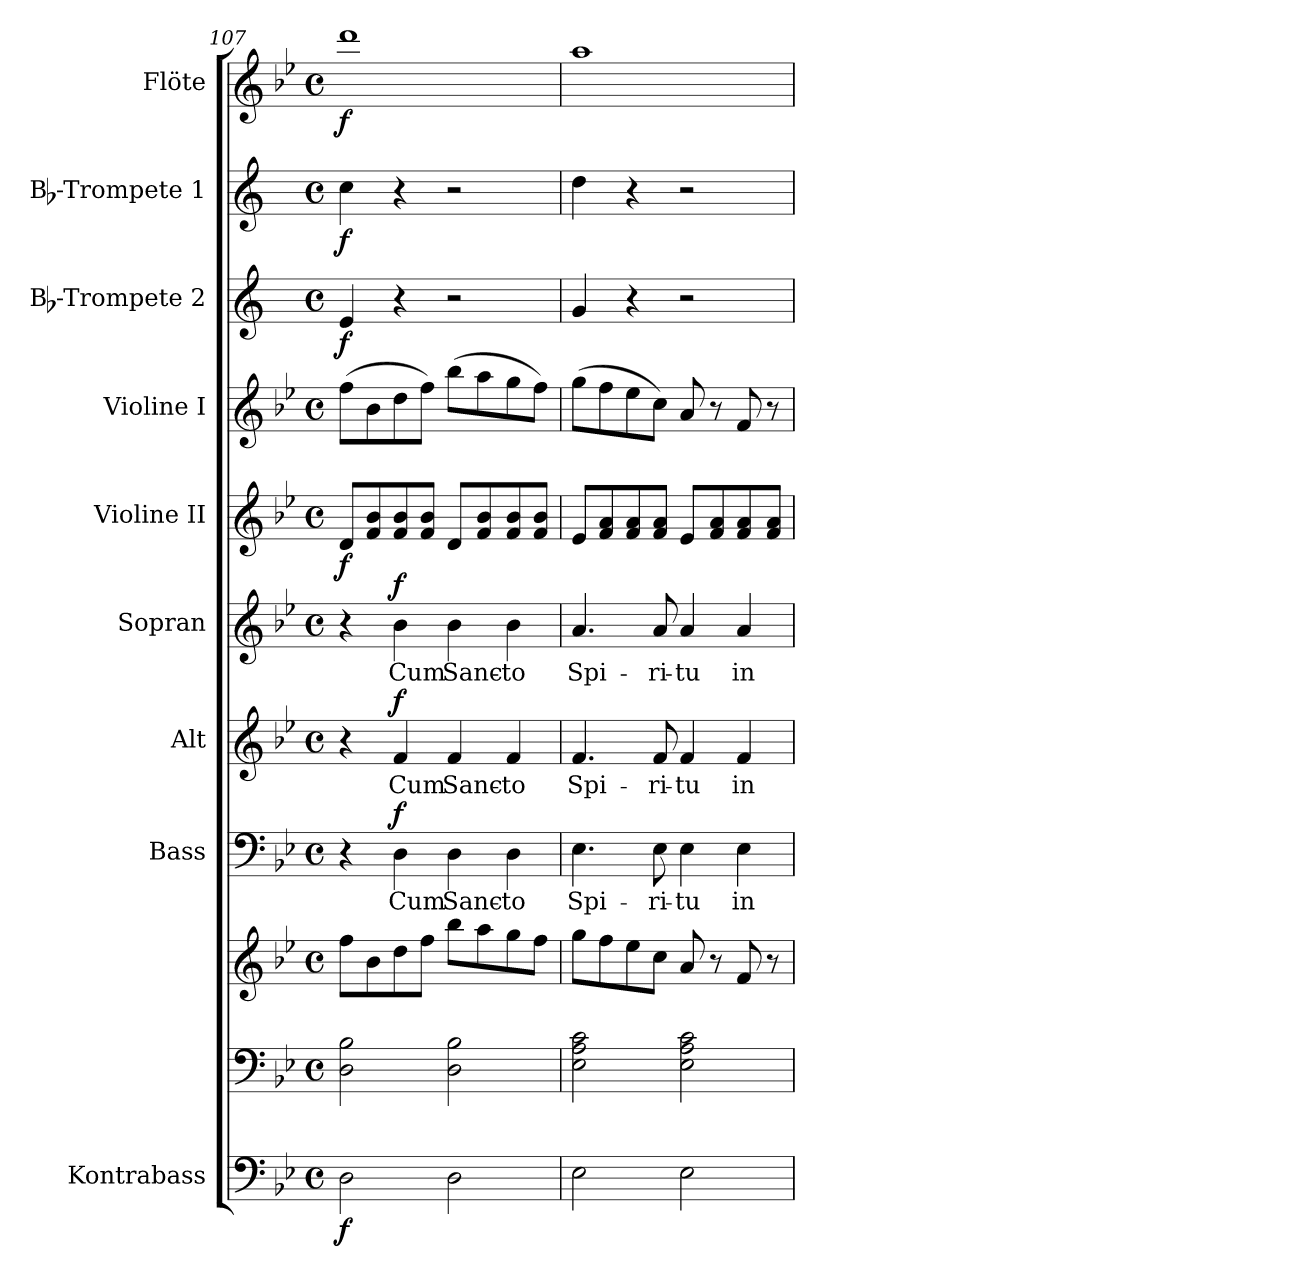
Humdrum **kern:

**kern	**dynam	**kern	**kern	**kern	**text	**dynam	**kern	**text	**dynam	**kern	**text	**dynam	**kern	**dynam	**kern	**kern	**dynam	**kern	**dynam	**kern	**dynam
*part10	*part10	*part9	*part9	*part8	*part8	*part8	*part7	*part7	*part7	*part6	*part6	*part6	*part5	*part5	*part4	*part3	*part3	*part2	*part2	*part1	*part1
*staff11	*staff11	*staff10	*staff9	*staff8	*staff8	*staff8	*staff7	*staff7	*staff7	*staff6	*staff6	*staff6	*staff5	*staff5	*staff4	*staff3	*staff3	*staff2	*staff2	*staff1	*staff1
*I"Kontrabass	*	*	*	*I"Bass	*	*	*I"Alt	*	*	*I"Sopran	*	*	*I"Violine II	*	*I"Violine I	*I"Bb-Trompete 2	*	*I"Bb-Trompete 1	*	*I"Flöte	*
*I'Kb.	*	*	*	*I'B.	*	*	*I'A.	*	*	*I'S.	*	*	*I'Vl. II	*	*I'Vl. I	*I'Bb Trp. 2	*	*I'Bb Trp. 1	*	*I'Fl.	*
*clefF4	*	*clefF4	*clefG2	*clefF4	*	*	*clefG2	*	*	*clefG2	*	*	*clefG2	*	*clefG2	*clefG2	*	*clefG2	*	*clefG2	*
*ITrd7c12	*	*	*	*	*	*	*	*	*	*	*	*	*	*	*	*ITrd1c2	*	*ITrd1c2	*	*	*
*k[b-e-]	*	*k[b-e-]	*k[b-e-]	*k[b-e-]	*	*	*k[b-e-]	*	*	*k[b-e-]	*	*	*k[b-e-]	*	*k[b-e-]	*k[b-e-]	*	*k[b-e-]	*	*k[b-e-]	*
*B-:	*	*B-:	*B-:	*B-:	*	*	*B-:	*	*	*B-:	*	*	*B-:	*	*B-:	*B-:	*	*B-:	*	*B-:	*
*M4/4	*	*M4/4	*M4/4	*M4/4	*	*	*M4/4	*	*	*M4/4	*	*	*M4/4	*	*M4/4	*M4/4	*	*M4/4	*	*M4/4	*
*met(c)	*	*met(c)	*met(c)	*met(c)	*	*	*met(c)	*	*	*met(c)	*	*	*met(c)	*	*met(c)	*met(c)	*	*met(c)	*	*met(c)	*
=107	=107	=107	=107	=107	=107	=107	=107	=107	=107	=107	=107	=107	=107	=107	=107	=107	=107	=107	=107	=107	=107
!	!LO:DY:b	!	!	!	!	!	!	!	!	!	!	!	!	!LO:DY:b	!	!	!LO:DY:b	!	!LO:DY:b	!	!LO:DY:b
2DD\	f	2D\ 2B-\	8ff\L	4r	.	.	4r	.	.	4r	.	.	8d/L	f	(>8ff\L	4d/	f	4b-\	f	1ddd	f
.	.	.	8b-\	.	.	.	.	.	.	.	.	.	8f/ 8b-/	.	8b-\	.	.	.	.	.	.
!	!	!	!	!	!LO:LY:b	!LO:DY:a	!	!LO:LY:b	!LO:DY:a	!	!LO:LY:b	!LO:DY:a	!	!	!	!	!	!	!	!	!
.	.	.	8dd\	4D\	Cum	f	4f/	Cum	f	4b-\	Cum	f	8f/ 8b-/	.	8dd\	4r	.	4r	.	.	.
.	.	.	8ff\J	.	.	.	.	.	.	.	.	.	8f/ 8b-/J	.	8ff\J)	.	.	.	.	.	.
!	!	!	!	!	!LO:LY:b	!	!	!LO:LY:b	!	!	!LO:LY:b	!	!	!	!	!	!	!	!	!	!
2DD\	.	2D\ 2B-\	8bb-\L	4D\	Sanc-	.	4f/	Sanc-	.	4b-\	Sanc-	.	8d/L	.	(>8bb-\L	2r	.	2r	.	.	.
.	.	.	8aa\	.	.	.	.	.	.	.	.	.	8f/ 8b-/	.	8aa\	.	.	.	.	.	.
!	!	!	!	!	!LO:LY:b	!	!	!LO:LY:b	!	!	!LO:LY:b	!	!	!	!	!	!	!	!	!	!
.	.	.	8gg\	4D\	-to	.	4f/	-to	.	4b-\	-to	.	8f/ 8b-/	.	8gg\	.	.	.	.	.	.
.	.	.	8ff\J	.	.	.	.	.	.	.	.	.	8f/ 8b-/J	.	8ff\J)	.	.	.	.	.	.
!!LO:PB:g=z
=108	=108	=108	=108	=108	=108	=108	=108	=108	=108	=108	=108	=108	=108	=108	=108	=108	=108	=108	=108	=108	=108
!	!	!	!	!	!LO:LY:b	!	!	!LO:LY:b	!	!	!LO:LY:b	!	!	!	!	!	!	!	!	!	!
2EE-\	.	2E-\ 2A\ 2c\	8gg\L	4.E-\	Spi-	.	4.f/	Spi-	.	4.a/	Spi-	.	8e-/L	.	(>8gg\L	4f/	.	4cc\	.	1aa	.
.	.	.	8ff\	.	.	.	.	.	.	.	.	.	8f/ 8a/	.	8ff\	.	.	.	.	.	.
.	.	.	8ee-\	.	.	.	.	.	.	.	.	.	8f/ 8a/	.	8ee-\	4r	.	4r	.	.	.
!	!	!	!	!	!LO:LY:b	!	!	!LO:LY:b	!	!	!LO:LY:b	!	!	!	!	!	!	!	!	!	!
.	.	.	8cc\J	8E-\	-ri-	.	8f/	-ri-	.	8a/	-ri-	.	8f/ 8a/J	.	8cc\J)	.	.	.	.	.	.
!	!	!	!	!	!LO:LY:b	!	!	!LO:LY:b	!	!	!LO:LY:b	!	!	!	!	!	!	!	!	!	!
2EE-\	.	2E-\ 2A\ 2c\	8a/	4E-\	-tu	.	4f/	-tu	.	4a/	-tu	.	8e-/L	.	8a/	2r	.	2r	.	.	.
.	.	.	8r	.	.	.	.	.	.	.	.	.	8f/ 8a/	.	8r	.	.	.	.	.	.
!	!	!	!	!	!LO:LY:b	!	!	!LO:LY:b	!	!	!LO:LY:b	!	!	!	!	!	!	!	!	!	!
.	.	.	8f/	4E-\	in	.	4f/	in	.	4a/	in	.	8f/ 8a/	.	8f/	.	.	.	.	.	.
.	.	.	8r	.	.	.	.	.	.	.	.	.	8f/ 8a/J	.	8r	.	.	.	.	.	.
=	=	=	=	=	=	=	=	=	=	=	=	=	=	=	=	=	=	=	=	=	=
*-	*-	*-	*-	*-	*-	*-	*-	*-	*-	*-	*-	*-	*-	*-	*-	*-	*-	*-	*-	*-	*-
